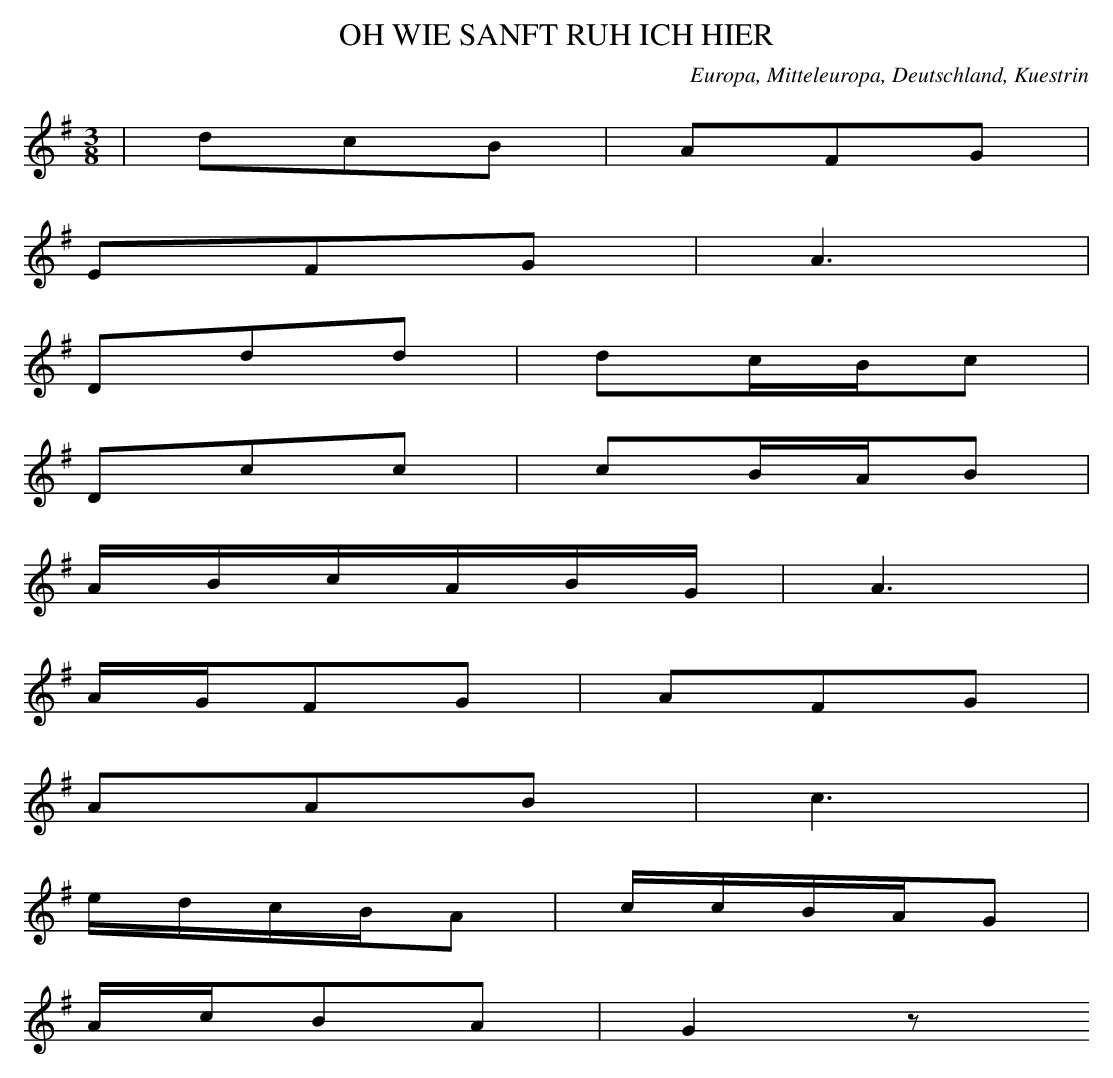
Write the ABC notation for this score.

X:1
T: OH WIE SANFT RUH ICH HIER
O: Europa, Mitteleuropa, Deutschland, Kuestrin
M: 3/8
L: 1/16
K: G
 | d2c2B2 | A2F2G2 |
E2F2G2 | A6 |
D2d2d2 | d2cBc2 |
D2c2c2 | c2BAB2 |
ABcABG | A6 |
AGF2G2 | A2F2G2 |
A2A2B2 | c6 |
edcBA2 | ccBAG2 |
AcB2A2 | G4z2
